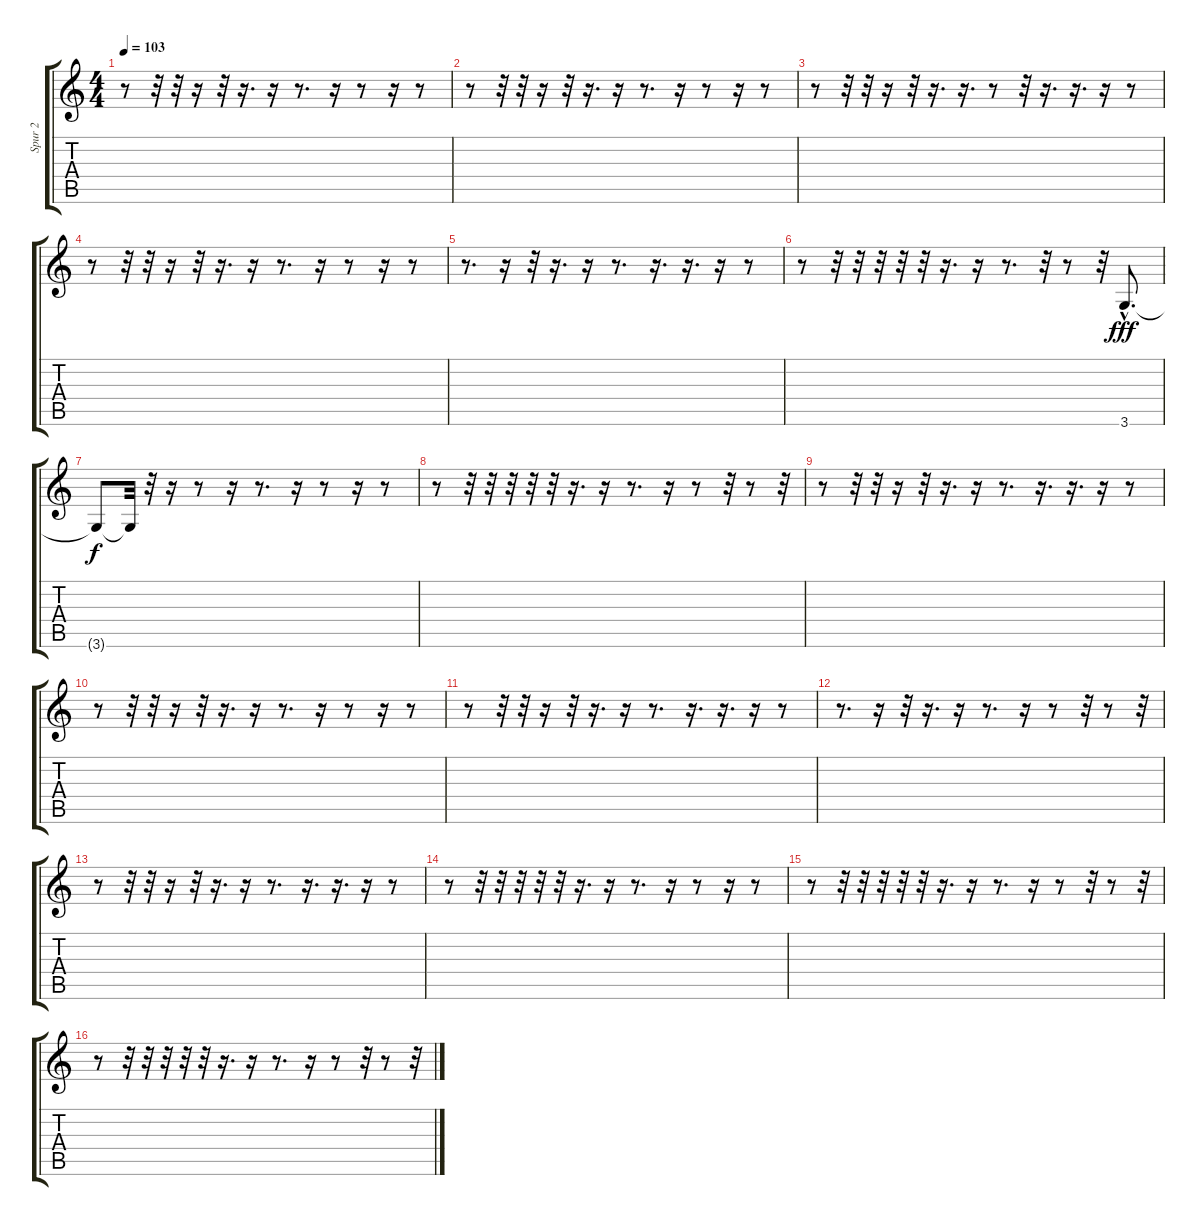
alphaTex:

\track ("Spur 2" "Spur 2") {instrument synthbass2}
\staff {score tabs}
\tuning (E4 B3 G3 D3 A2 E2) {hide}
\ts (4 4)
\tempo 103
\clef g2
\ks c
r.8{dy ff} r.32 r.32 r.16 r.32 r.16{d} r.16 r.8{d} r.16 r.8 r.16 r.8 |
r.8 r.32 r.32 r.16 r.32 r.16{d} r.16 r.8{d} r.16 r.8 r.16 r.8 |
r.8 r.32 r.32 r.16 r.32 r.16{d} r.16{d} r.8 r.32 r.16{d} r.16{d} r.16 r.8 |
r.8 r.32 r.32 r.16 r.32 r.16{d} r.16 r.8{d} r.16 r.8 r.16 r.8 |
r.8{d} r.16 r.32 r.16{d} r.16 r.8{d} r.16{d} r.16{d} r.16 r.8 |
r.8 r.32 r.32 r.32 r.32 r.32 r.16{d} r.16 r.8{d} r.32 r.8 r.32 3.6{hac}.8{d dy fff} |
3.6{t}.8{dy f} 3.6{t}.32 r.32 r.16 r.8 r.16 r.8{d} r.16 r.8 r.16 r.8 |
r.8 r.32 r.32 r.32 r.32 r.32 r.16{d} r.16 r.8{d} r.16 r.8 r.32 r.8 r.32 |
r.8 r.32 r.32 r.16 r.32 r.16{d} r.16 r.8{d} r.16{d} r.16{d} r.16 r.8 |
r.8 r.32 r.32 r.16 r.32 r.16{d} r.16 r.8{d} r.16 r.8 r.16 r.8 |
r.8 r.32 r.32 r.16 r.32 r.16{d} r.16 r.8{d} r.16{d} r.16{d} r.16 r.8 |
r.8{d} r.16 r.32 r.16{d} r.16 r.8{d} r.16 r.8 r.32 r.8 r.32 |
r.8 r.32 r.32 r.16 r.32 r.16{d} r.16 r.8{d} r.16{d} r.16{d} r.16 r.8 |
r.8 r.32 r.32 r.32 r.32 r.32 r.16{d} r.16 r.8{d} r.16 r.8 r.16 r.8 |
r.8 r.32 r.32 r.32 r.32 r.32 r.16{d} r.16 r.8{d} r.16 r.8 r.32 r.8 r.32 |
r.8 r.32 r.32 r.32 r.32 r.32 r.16{d} r.16 r.8{d} r.16 r.8 r.32 r.8 r.32
